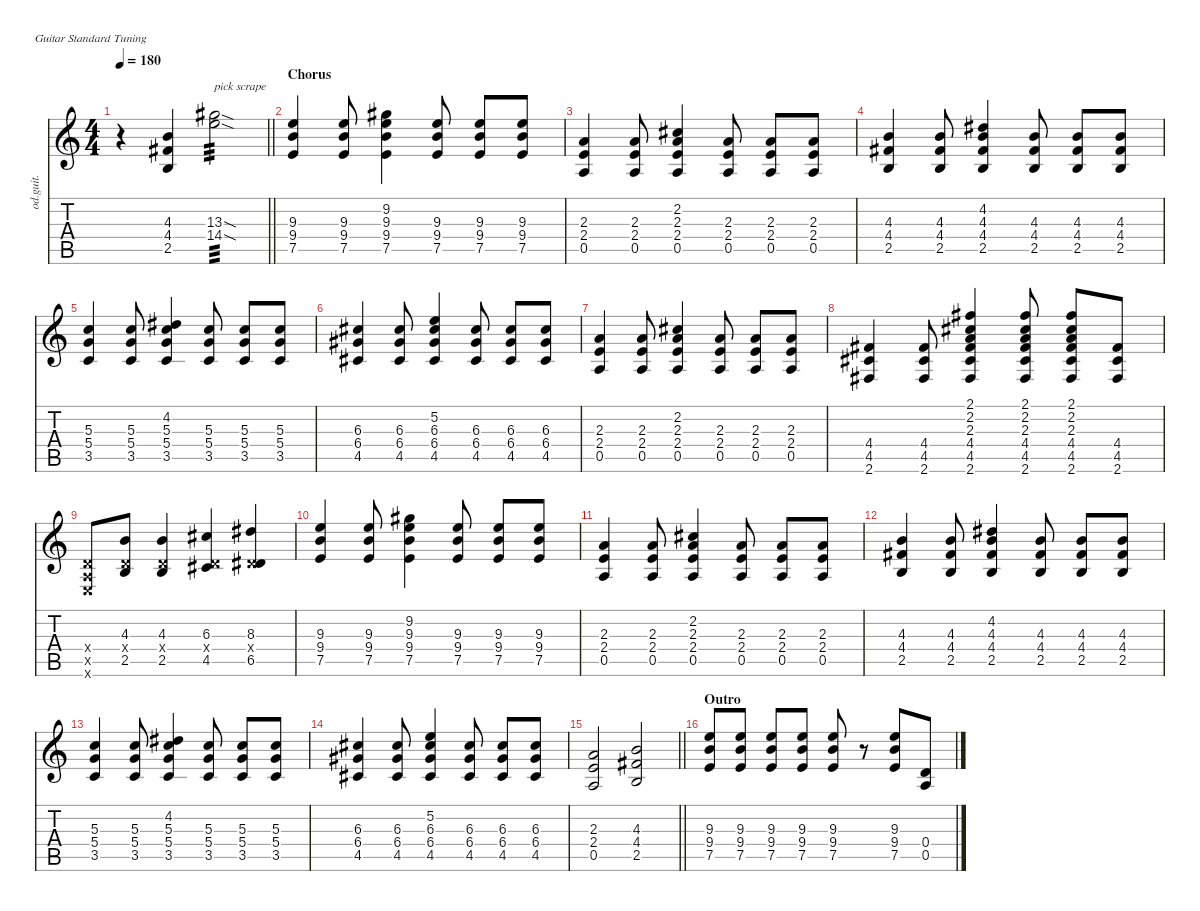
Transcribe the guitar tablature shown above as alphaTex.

\defaultSystemsLayout 4
\hideDynamics
\bracketExtendMode nobrackets
\otherSystemsTrackNameOrientation horizontal
\track ("Guitar: Yui Hirasawa" "od.guit.") {instrument overdrivenguitar}
\staff {score tabs}
\tuning (E4 B3 G3 D3 A2 E2)
\ts (4 4)
\tempo 180
\clef g2
\barLineRight lightlight
\ks c
r.4{dy f} (4.3 4.4{acc #} 2.5).4 (13.3{sod acc #} 14.4{sod}).2{txt "pick scrape" tp 3} |
\section ("" "Chorus")
(9.3 9.4 7.5).4 (9.3 9.4 7.5).8 (9.2{acc #} 9.3 9.4 7.5).4 (9.3 9.4 7.5).8 (9.3 9.4 7.5).8 (9.3 9.4 7.5).8 |
(2.3 2.4 0.5).4 (2.3 2.4 0.5).8 (2.2{acc #} 2.3 2.4 0.5).4 (2.3 2.4 0.5).8 (2.3 2.4 0.5).8 (2.3 2.4 0.5).8 |
(4.3 4.4{acc #} 2.5).4 (4.3 4.4{acc #} 2.5).8 (4.2{acc #} 4.3 4.4{acc #} 2.5).4 (4.3 4.4{acc #} 2.5).8 (4.3 4.4{acc #} 2.5).8 (4.3 4.4{acc #} 2.5).8 |
(5.3 5.4 3.5).4 (5.3 5.4 3.5).8 (4.2{acc #} 5.3 5.4 3.5).4 (5.3 5.4 3.5).8 (5.3 5.4 3.5).8 (5.3 5.4 3.5).8 |
(6.3{acc #} 6.4{acc #} 4.5{acc #}).4 (6.3{acc #} 6.4{acc #} 4.5{acc #}).8 (5.2 6.3{acc #} 6.4{acc #} 4.5{acc #}).4 (6.3{acc #} 6.4{acc #} 4.5{acc #}).8 (6.3{acc #} 6.4{acc #} 4.5{acc #}).8 (6.3{acc #} 6.4{acc #} 4.5{acc #}).8 |
(2.3 2.4 0.5).4 (2.3 2.4 0.5).8 (2.2{acc #} 2.3 2.4 0.5).4 (2.3 2.4 0.5).8 (2.3 2.4 0.5).8 (2.3 2.4 0.5).8 |
(4.4{acc #} 4.5{acc #} 2.6{acc #}).4 (4.4{acc #} 4.5{acc #} 2.6{acc #}).8 (2.1{acc #} 2.2{acc #} 2.3 4.4{acc #} 4.5{acc #} 2.6{acc #}).4 (2.1{acc #} 2.2{acc #} 2.3 4.4{acc #} 4.5{acc #} 2.6{acc #}).8 (2.1{acc #} 2.2{acc #} 2.3 4.4{acc #} 4.5{acc #} 2.6{acc #}).8 (4.4{acc #} 4.5{acc #} 2.6{acc #}).8 |
(0.4{x} 0.5{x} 0.6{x}).8 (4.3 0.4{x} 2.5).8 (4.3 0.4{x} 2.5).4 (6.3{acc #} 0.4{x} 4.5{acc #}).4 (8.3{acc #} 0.4{x} 6.5{acc #}).4 |
(9.3 9.4 7.5).4 (9.3 9.4 7.5).8 (9.2{acc #} 9.3 9.4 7.5).4 (9.3 9.4 7.5).8 (9.3 9.4 7.5).8 (9.3 9.4 7.5).8 |
(2.3 2.4 0.5).4 (2.3 2.4 0.5).8 (2.2{acc #} 2.3 2.4 0.5).4 (2.3 2.4 0.5).8 (2.3 2.4 0.5).8 (2.3 2.4 0.5).8 |
(4.3 4.4{acc #} 2.5).4 (4.3 4.4{acc #} 2.5).8 (4.2{acc #} 4.3 4.4{acc #} 2.5).4 (4.3 4.4{acc #} 2.5).8 (4.3 4.4{acc #} 2.5).8 (4.3 4.4{acc #} 2.5).8 |
(5.3 5.4 3.5).4 (5.3 5.4 3.5).8 (4.2{acc #} 5.3 5.4 3.5).4 (5.3 5.4 3.5).8 (5.3 5.4 3.5).8 (5.3 5.4 3.5).8 |
(6.3{acc #} 6.4{acc #} 4.5{acc #}).4 (6.3{acc #} 6.4{acc #} 4.5{acc #}).8 (5.2 6.3{acc #} 6.4{acc #} 4.5{acc #}).4 (6.3{acc #} 6.4{acc #} 4.5{acc #}).8 (6.3{acc #} 6.4{acc #} 4.5{acc #}).8 (6.3{acc #} 6.4{acc #} 4.5{acc #}).8 |
\barLineRight lightlight
(2.3 2.4 0.5).2 (4.3 4.4{acc #} 2.5).2 |
\section ("" "Outro")
(9.3 9.4 7.5).8 (9.3 9.4 7.5).8 (9.3 9.4 7.5).8 (9.3 9.4 7.5).8 (9.3 9.4 7.5).8 r.8 (9.3 9.4 7.5).8 (0.4 0.5).8
